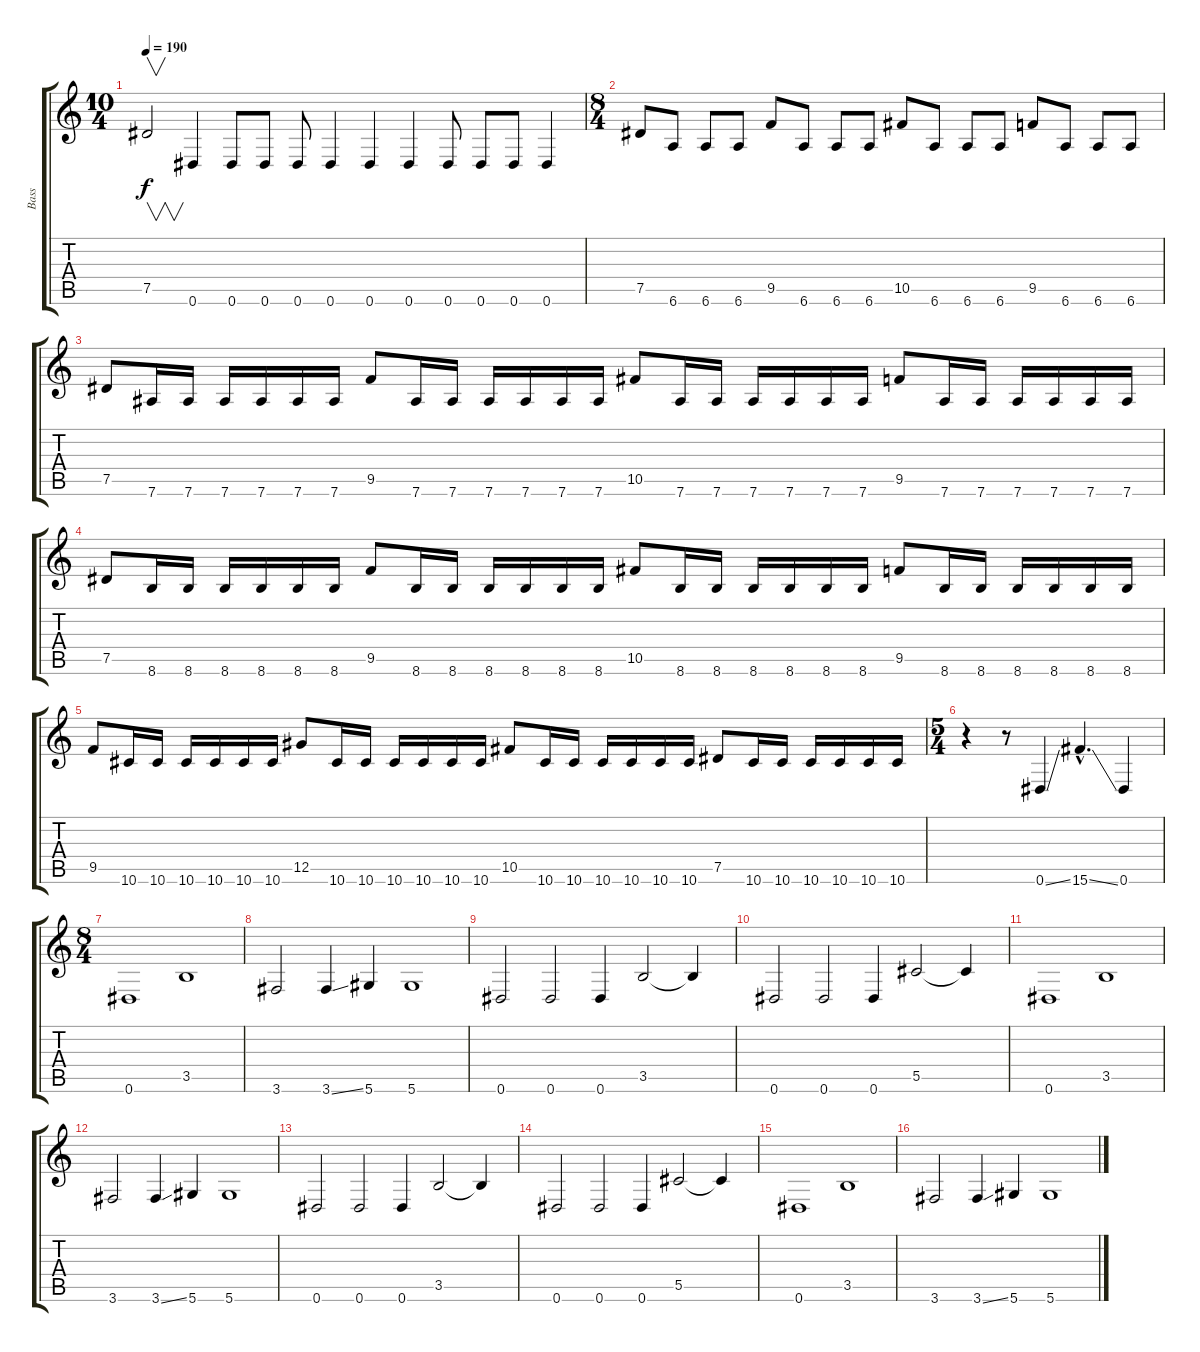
\track ("Bass" "Bass") {instrument electricbasspick}
\staff {score tabs}
\tuning (Eb4 Bb3 Gb3 Db3 Ab2 Eb2) {hide}
\ts (10 4)
\tempo 190
\clef g2
\ks c
7.5.2{v dy f} 0.6.4 0.6.8 0.6.8 0.6.8 0.6.4 0.6.4 0.6.4 0.6.8 0.6.8 0.6.8 0.6.4 |
\ts (8 4)
7.5.8 6.6.8 6.6.8 6.6.8 9.5.8 6.6.8 6.6.8 6.6.8 10.5.8 6.6.8 6.6.8 6.6.8 9.5.8 6.6.8 6.6.8 6.6.8 |
7.5.8 7.6.16 7.6.16 7.6.16 7.6.16 7.6.16 7.6.16 9.5.8 7.6.16 7.6.16 7.6.16 7.6.16 7.6.16 7.6.16 10.5.8 7.6.16 7.6.16 7.6.16 7.6.16 7.6.16 7.6.16 9.5.8 7.6.16 7.6.16 7.6.16 7.6.16 7.6.16 7.6.16 |
7.5.8 8.6.16 8.6.16 8.6.16 8.6.16 8.6.16 8.6.16 9.5.8 8.6.16 8.6.16 8.6.16 8.6.16 8.6.16 8.6.16 10.5.8 8.6.16 8.6.16 8.6.16 8.6.16 8.6.16 8.6.16 9.5.8 8.6.16 8.6.16 8.6.16 8.6.16 8.6.16 8.6.16 |
9.5.8 10.6.16 10.6.16 10.6.16 10.6.16 10.6.16 10.6.16 12.5.8 10.6.16 10.6.16 10.6.16 10.6.16 10.6.16 10.6.16 10.5.8 10.6.16 10.6.16 10.6.16 10.6.16 10.6.16 10.6.16 7.5.8 10.6.16 10.6.16 10.6.16 10.6.16 10.6.16 10.6.16 |
\ts (5 4)
r.4 r.8 0.6{ss}.4 15.6{ss hac}.4{d} 0.6.4 |
\ts (8 4)
0.6.1 3.5.1 |
3.6.2 3.6{ss}.4 5.6.4 5.6.1 |
0.6.2 0.6.2 0.6.4 3.5.2 3.5{t}.4 |
0.6.2 0.6.2 0.6.4 5.5.2 5.5{t}.4 |
0.6.1 3.5.1 |
3.6.2 3.6{ss}.4 5.6.4 5.6.1 |
0.6.2 0.6.2 0.6.4 3.5.2 3.5{t}.4 |
0.6.2 0.6.2 0.6.4 5.5.2 5.5{t}.4 |
0.6.1 3.5.1 |
3.6.2 3.6{ss}.4 5.6.4 5.6.1
